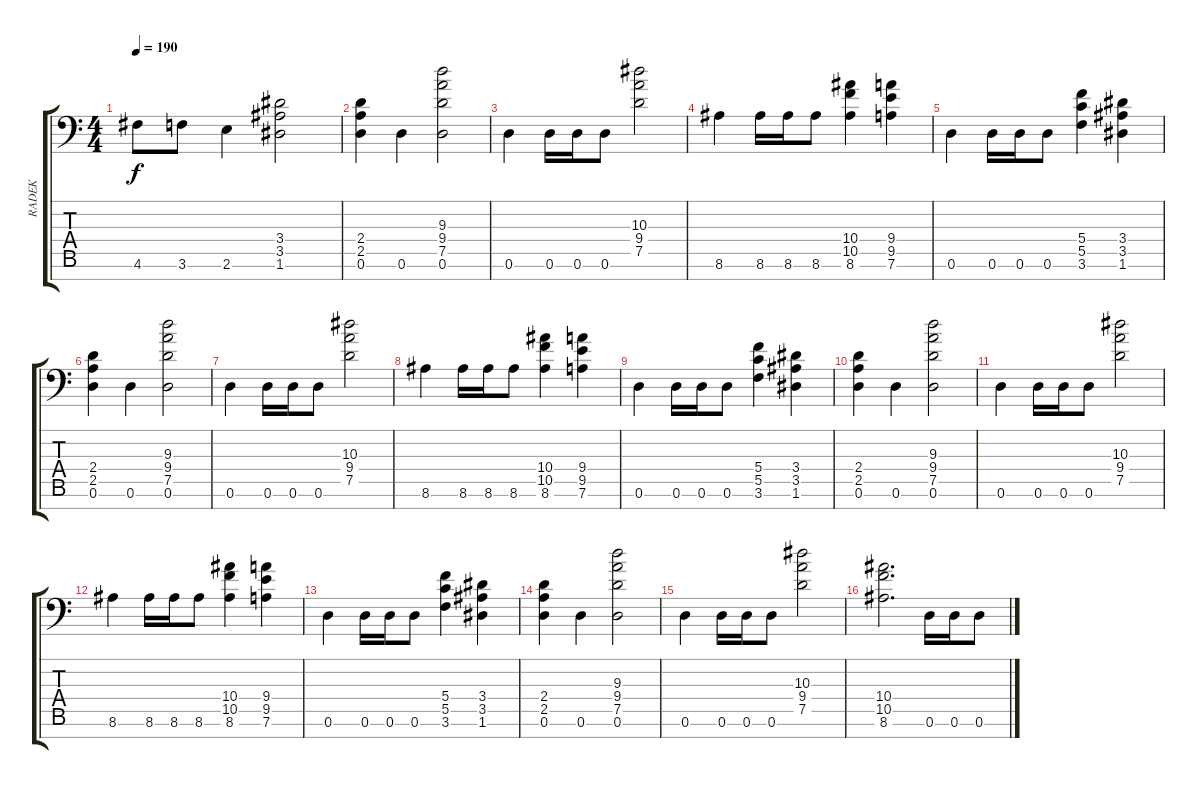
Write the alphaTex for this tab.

\track ("RADEK" "RADEK") {instrument distortionguitar}
\staff {score tabs}
\tuning (D4 A3 F3 C3 G2 D2 A1) {hide}
\ts (4 4)
\tempo 190
\clef f4
\ks c
4.6.8{dy f} 3.6.8 2.6.4 (3.4 3.5 1.6).2 |
(2.4 2.5 0.6).4 0.6.4 (9.3 9.4 7.5 0.6).2 |
0.6.4 0.6.16 0.6.16 0.6.8 (10.3 9.4 7.5).2 |
8.6.4 8.6.16 8.6.16 8.6.8 (10.4 10.5 8.6).4 (9.4 9.5 7.6).4 |
0.6.4 0.6.16 0.6.16 0.6.8 (5.4 5.5 3.6).4 (3.4 3.5 1.6).4 |
(2.4 2.5 0.6).4 0.6.4 (9.3 9.4 7.5 0.6).2 |
0.6.4 0.6.16 0.6.16 0.6.8 (10.3 9.4 7.5).2 |
8.6.4 8.6.16 8.6.16 8.6.8 (10.4 10.5 8.6).4 (9.4 9.5 7.6).4 |
0.6.4 0.6.16 0.6.16 0.6.8 (5.4 5.5 3.6).4 (3.4 3.5 1.6).4 |
(2.4 2.5 0.6).4 0.6.4 (9.3 9.4 7.5 0.6).2 |
0.6.4 0.6.16 0.6.16 0.6.8 (10.3 9.4 7.5).2 |
8.6.4 8.6.16 8.6.16 8.6.8 (10.4 10.5 8.6).4 (9.4 9.5 7.6).4 |
0.6.4 0.6.16 0.6.16 0.6.8 (5.4 5.5 3.6).4 (3.4 3.5 1.6).4 |
(2.4 2.5 0.6).4 0.6.4 (9.3 9.4 7.5 0.6).2 |
0.6.4 0.6.16 0.6.16 0.6.8 (10.3 9.4 7.5).2 |
(10.4 10.5 8.6).2{d} 0.6.16 0.6.16 0.6.8
